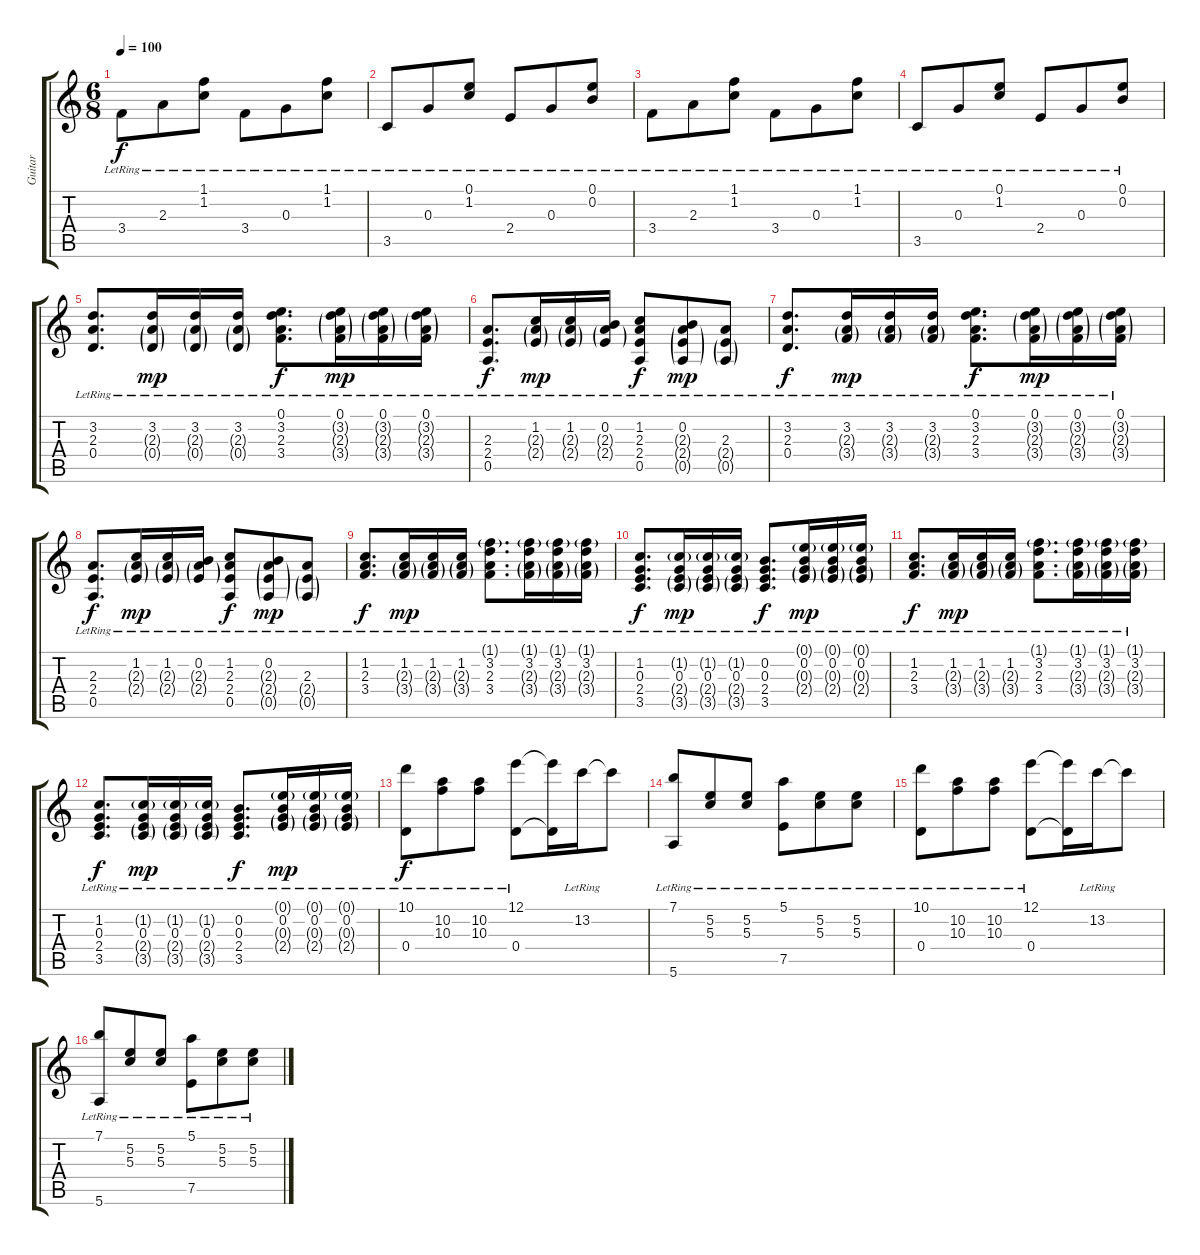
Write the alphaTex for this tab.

\track ("Guitar" "Guitar") {instrument acousticguitarsteel}
\staff {score tabs}
\tuning (E4 B3 G3 D3 A2 E2) {hide}
\ts (6 8)
\tempo 100
\clef g2
\ks c
3.4{lr}.8{dy f} 2.3{lr}.8 (1.1{lr} 1.2{lr}).8 3.4{lr}.8 0.3{lr}.8 (1.1{lr} 1.2{lr}).8 |
3.5{lr}.8 0.3{lr}.8 (0.1{lr} 1.2{lr}).8 2.4{lr}.8 0.3{lr}.8 (0.1{lr} 0.2{lr}).8 |
3.4{lr}.8 2.3{lr}.8 (1.1{lr} 1.2{lr}).8 3.4{lr}.8 0.3{lr}.8 (1.1{lr} 1.2{lr}).8 |
3.5{lr}.8 0.3{lr}.8 (0.1{lr} 1.2{lr}).8 2.4{lr}.8 0.3{lr}.8 (0.1{lr} 0.2{lr}).8 |
(3.2{lr} 2.3{lr} 0.4{lr}).8{d} (3.2{lr} 2.3{g lr} 0.4{g lr}).16{dy mp} (3.2{lr} 2.3{g lr} 0.4{g lr}).16 (3.2{lr} 2.3{g lr} 0.4{g lr}).16 (0.1{lr} 3.2{lr} 2.3{lr} 3.4{lr}).8{d dy f} (0.1{lr} 3.2{g lr} 2.3{g lr} 3.4{g lr}).16{dy mp} (0.1{lr} 3.2{g lr} 2.3{g lr} 3.4{g lr}).16 (0.1{lr} 3.2{g lr} 2.3{g lr} 3.4{g lr}).16 |
(2.3{lr} 2.4{lr} 0.5{lr}).8{d dy f} (1.2{lr} 2.3{g lr} 2.4{g lr}).16{dy mp} (1.2{lr} 2.3{g lr} 2.4{g lr}).16 (0.2{lr} 2.3{g lr} 2.4{g lr}).16 (1.2{lr} 2.3{lr} 2.4{lr} 0.5{lr}).8{dy f} (0.2{lr} 2.3{g lr} 2.4{g lr} 0.5{g lr}).8{dy mp} (2.3{lr} 2.4{g lr} 0.5{g lr}).8 |
(3.2{lr} 2.3{lr} 0.4{lr}).8{d dy f} (3.2{lr} 2.3{g lr} 3.4{g lr}).16{dy mp} (3.2{lr} 2.3{g lr} 3.4{g lr}).16 (3.2{lr} 2.3{g lr} 3.4{g lr}).16 (0.1{lr} 3.2{lr} 2.3{lr} 3.4{lr}).8{d dy f} (0.1{lr} 3.2{g lr} 2.3{g lr} 3.4{g lr}).16{dy mp} (0.1{lr} 3.2{g lr} 2.3{g lr} 3.4{g lr}).16 (0.1{lr} 3.2{g lr} 2.3{g lr} 3.4{g lr}).16 |
(2.3{lr} 2.4{lr} 0.5{lr}).8{d dy f} (1.2{lr} 2.3{g lr} 2.4{g lr}).16{dy mp} (1.2{lr} 2.3{g lr} 2.4{g lr}).16 (0.2{lr} 2.3{g lr} 2.4{g lr}).16 (1.2{lr} 2.3{lr} 2.4{lr} 0.5{lr}).8{dy f} (0.2{lr} 2.3{g lr} 2.4{g lr} 0.5{g lr}).8{dy mp} (2.3{lr} 2.4{g lr} 0.5{g lr}).8 |
(1.2{lr} 2.3{lr} 3.4{lr}).8{d dy f} (1.2{lr} 2.3{g lr} 3.4{g lr}).16{dy mp} (1.2{lr} 2.3{g lr} 3.4{g lr}).16 (1.2{lr} 2.3{g lr} 3.4{g lr}).16 (1.1{g lr} 3.2{lr} 2.3{lr} 3.4{lr}).8{d} (1.1{g lr} 3.2{lr} 2.3{g lr} 3.4{g lr}).16 (1.1{g lr} 3.2{lr} 2.3{g lr} 3.4{g lr}).16 (1.1{g lr} 3.2{lr} 2.3{g lr} 3.4{g lr}).16 |
(1.2{lr} 0.3{lr} 2.4{lr} 3.5{lr}).8{d dy f} (1.2{g lr} 0.3{lr} 2.4{g lr} 3.5{g lr}).16{dy mp} (1.2{g lr} 0.3{lr} 2.4{g lr} 3.5{g lr}).16 (1.2{g lr} 0.3{lr} 2.4{g lr} 3.5{g lr}).16 (0.2{lr} 0.3{lr} 2.4{lr} 3.5{lr}).8{d dy f} (0.1{g lr} 0.2{lr} 0.3{g lr} 2.4{g lr}).16{dy mp} (0.1{g lr} 0.2{lr} 0.3{g lr} 2.4{g lr}).16 (0.1{g lr} 0.2{lr} 0.3{g lr} 2.4{g lr}).16 |
(1.2{lr} 2.3{lr} 3.4{lr}).8{d dy f} (1.2{lr} 2.3{g lr} 3.4{g lr}).16{dy mp} (1.2{lr} 2.3{g lr} 3.4{g lr}).16 (1.2{lr} 2.3{g lr} 3.4{g lr}).16 (1.1{g lr} 3.2{lr} 2.3{lr} 3.4{lr}).8{d} (1.1{g lr} 3.2{lr} 2.3{g lr} 3.4{g lr}).16 (1.1{g lr} 3.2{lr} 2.3{g lr} 3.4{g lr}).16 (1.1{g lr} 3.2{lr} 2.3{g lr} 3.4{g lr}).16 |
(1.2{lr} 0.3{lr} 2.4{lr} 3.5{lr}).8{d dy f} (1.2{g lr} 0.3{lr} 2.4{g lr} 3.5{g lr}).16{dy mp} (1.2{g lr} 0.3{lr} 2.4{g lr} 3.5{g lr}).16 (1.2{g lr} 0.3{lr} 2.4{g lr} 3.5{g lr}).16 (0.2{lr} 0.3{lr} 2.4{lr} 3.5{lr}).8{d dy f} (0.1{g lr} 0.2{lr} 0.3{g lr} 2.4{g lr}).16{dy mp} (0.1{g lr} 0.2{lr} 0.3{g lr} 2.4{g lr}).16 (0.1{g lr} 0.2{lr} 0.3{g lr} 2.4{g lr}).16 |
(10.1{lr} 0.4{lr}).8{dy f} (10.2{lr} 10.3{lr}).8 (10.2{lr} 10.3{lr}).8 (12.1{lr} 0.4{lr}).8 (12.1{t} 0.4{t}).16 13.2{lr}.16 13.2{t}.8 |
(7.1{lr} 5.6{lr}).8 (5.2{lr} 5.3{lr}).8 (5.2{lr} 5.3{lr}).8 (5.1{lr} 7.5{lr}).8 (5.2{lr} 5.3{lr}).8 (5.2{lr} 5.3{lr}).8 |
(10.1{lr} 0.4{lr}).8 (10.2{lr} 10.3{lr}).8 (10.2{lr} 10.3{lr}).8 (12.1{lr} 0.4{lr}).8 (12.1{t} 0.4{t}).16 13.2{lr}.16 13.2{t}.8 |
(7.1{lr} 5.6{lr}).8 (5.2{lr} 5.3{lr}).8 (5.2{lr} 5.3{lr}).8 (5.1{lr} 7.5{lr}).8 (5.2{lr} 5.3{lr}).8 (5.2{lr} 5.3{lr}).8
